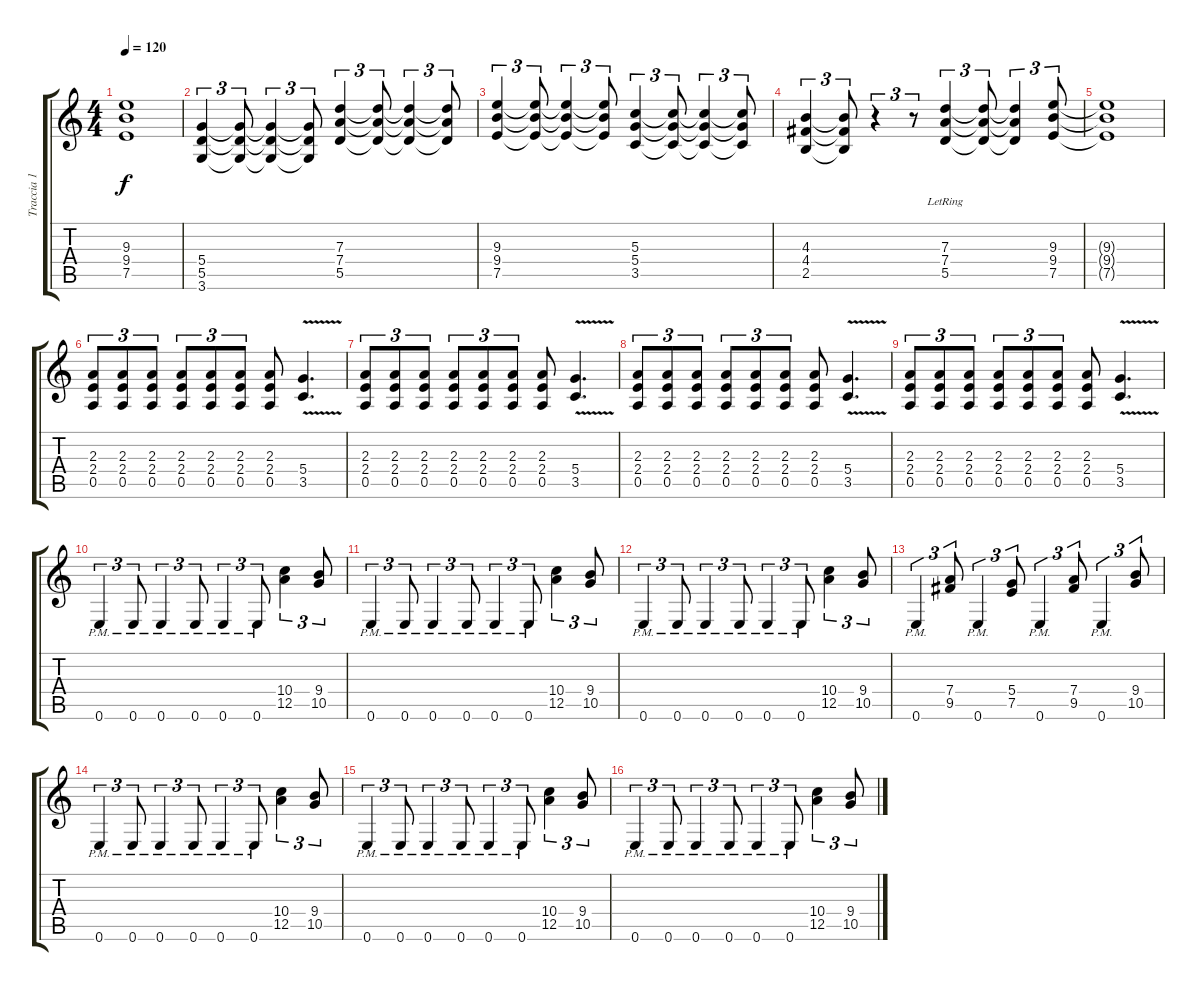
\track ("Traccia 1" "Traccia 1") {instrument distortionguitar}
\staff {score tabs}
\tuning (E4 B3 G3 D3 A2 E2) {hide}
\ts (4 4)
\tempo 120
\clef g2
\ks c
(9.3 9.4 7.5).1{dy f} |
(5.4 5.5 3.6).4{tu (3 2)} (5.4{t} 5.5{t} 3.6{t}).8{tu (3 2)} (5.4{t} 5.5{t} 3.6{t}).4{tu (3 2)} (5.4{t} 5.5{t} 3.6{t}).8{tu (3 2)} (7.3 7.4 5.5).4{tu (3 2)} (7.3{t} 7.4{t} 5.5{t}).8{tu (3 2)} (7.3{t} 7.4{t} 5.5{t}).4{tu (3 2)} (7.3{t} 7.4{t} 5.5{t}).8{tu (3 2)} |
(9.3 9.4 7.5).4{tu (3 2)} (9.3{t} 9.4{t} 7.5{t}).8{tu (3 2)} (9.3{t} 9.4{t} 7.5{t}).4{tu (3 2)} (9.3{t} 9.4{t} 7.5{t}).8{tu (3 2)} (5.3 5.4 3.5).4{tu (3 2)} (5.3{t} 5.4{t} 3.5{t}).8{tu (3 2)} (5.3{t} 5.4{t} 3.5{t}).4{tu (3 2)} (5.3{t} 5.4{t} 3.5{t}).8{tu (3 2)} |
(4.3 4.4 2.5).4{tu (3 2)} (4.3{t} 4.4{t} 2.5{t}).8{tu (3 2)} r.4{tu (3 2)} r.8{tu (3 2)} (7.3 7.4 5.5{lr}).4{tu (3 2)} (7.3{t} 7.4{t} 5.5{t}).8{tu (3 2)} (7.3{t} 7.4{t} 5.5{t}).4{tu (3 2)} (9.3 9.4 7.5).8{tu (3 2)} |
(9.3{t} 9.4{t} 7.5{t}).1 |
(2.3 2.4 0.5).8{tu (3 2)} (2.3 2.4 0.5).8{tu (3 2)} (2.3 2.4 0.5).8{tu (3 2)} (2.3 2.4 0.5).8{tu (3 2)} (2.3 2.4 0.5).8{tu (3 2)} (2.3 2.4 0.5).8{tu (3 2)} (2.3 2.4 0.5).8 (5.4 3.5{v}).4{d} |
(2.3 2.4 0.5).8{tu (3 2)} (2.3 2.4 0.5).8{tu (3 2)} (2.3 2.4 0.5).8{tu (3 2)} (2.3 2.4 0.5).8{tu (3 2)} (2.3 2.4 0.5).8{tu (3 2)} (2.3 2.4 0.5).8{tu (3 2)} (2.3 2.4 0.5).8 (5.4 3.5{v}).4{d} |
(2.3 2.4 0.5).8{tu (3 2)} (2.3 2.4 0.5).8{tu (3 2)} (2.3 2.4 0.5).8{tu (3 2)} (2.3 2.4 0.5).8{tu (3 2)} (2.3 2.4 0.5).8{tu (3 2)} (2.3 2.4 0.5).8{tu (3 2)} (2.3 2.4 0.5).8 (5.4 3.5{v}).4{d} |
(2.3 2.4 0.5).8{tu (3 2)} (2.3 2.4 0.5).8{tu (3 2)} (2.3 2.4 0.5).8{tu (3 2)} (2.3 2.4 0.5).8{tu (3 2)} (2.3 2.4 0.5).8{tu (3 2)} (2.3 2.4 0.5).8{tu (3 2)} (2.3 2.4 0.5).8 (5.4 3.5{v}).4{d} |
0.6{pm}.4{tu (3 2)} 0.6{pm}.8{tu (3 2)} 0.6{pm}.4{tu (3 2)} 0.6{pm}.8{tu (3 2)} 0.6{pm}.4{tu (3 2)} 0.6{pm}.8{tu (3 2)} (10.4 12.5).4{tu (3 2)} (9.4 10.5).8{tu (3 2)} |
0.6{pm}.4{tu (3 2)} 0.6{pm}.8{tu (3 2)} 0.6{pm}.4{tu (3 2)} 0.6{pm}.8{tu (3 2)} 0.6{pm}.4{tu (3 2)} 0.6{pm}.8{tu (3 2)} (10.4 12.5).4{tu (3 2)} (9.4 10.5).8{tu (3 2)} |
0.6{pm}.4{tu (3 2)} 0.6{pm}.8{tu (3 2)} 0.6{pm}.4{tu (3 2)} 0.6{pm}.8{tu (3 2)} 0.6{pm}.4{tu (3 2)} 0.6{pm}.8{tu (3 2)} (10.4 12.5).4{tu (3 2)} (9.4 10.5).8{tu (3 2)} |
0.6{pm}.4{tu (3 2)} (7.4 9.5).8{tu (3 2)} 0.6{pm}.4{tu (3 2)} (5.4 7.5).8{tu (3 2)} 0.6{pm}.4{tu (3 2)} (7.4 9.5).8{tu (3 2)} 0.6{pm}.4{tu (3 2)} (9.4 10.5).8{tu (3 2)} |
0.6{pm}.4{tu (3 2)} 0.6{pm}.8{tu (3 2)} 0.6{pm}.4{tu (3 2)} 0.6{pm}.8{tu (3 2)} 0.6{pm}.4{tu (3 2)} 0.6{pm}.8{tu (3 2)} (10.4 12.5).4{tu (3 2)} (9.4 10.5).8{tu (3 2)} |
0.6{pm}.4{tu (3 2)} 0.6{pm}.8{tu (3 2)} 0.6{pm}.4{tu (3 2)} 0.6{pm}.8{tu (3 2)} 0.6{pm}.4{tu (3 2)} 0.6{pm}.8{tu (3 2)} (10.4 12.5).4{tu (3 2)} (9.4 10.5).8{tu (3 2)} |
0.6{pm}.4{tu (3 2)} 0.6{pm}.8{tu (3 2)} 0.6{pm}.4{tu (3 2)} 0.6{pm}.8{tu (3 2)} 0.6{pm}.4{tu (3 2)} 0.6{pm}.8{tu (3 2)} (10.4 12.5).4{tu (3 2)} (9.4 10.5).8{tu (3 2)}
